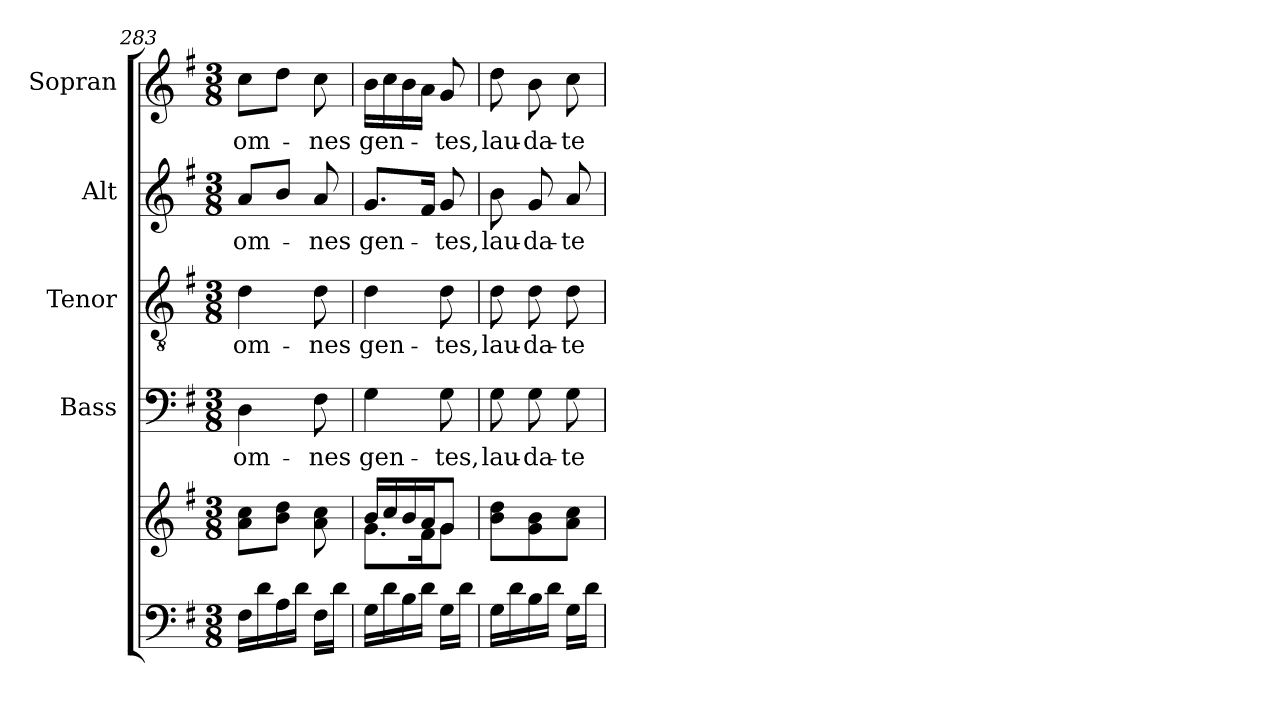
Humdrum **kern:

**kern	**kern	**kern	**text	**kern	**text	**kern	**text	**kern	**text
*part5	*part5	*part4	*part4	*part3	*part3	*part2	*part2	*part1	*part1
*staff6	*staff5	*staff4	*staff4	*staff3	*staff3	*staff2	*staff2	*staff1	*staff1
*	*	*I"Bass	*	*I"Tenor	*	*I"Alt	*	*I"Sopran	*
*	*	*I'B.	*	*I'T.	*	*I'A.	*	*I'S.	*
*clefF4	*clefG2	*clefF4	*	*clefGv2	*	*clefG2	*	*clefG2	*
*k[f#]	*k[f#]	*k[f#]	*	*k[f#]	*	*k[f#]	*	*k[f#]	*
*G:	*G:	*G:	*	*G:	*	*G:	*	*G:	*
*M3/8	*M3/8	*M3/8	*	*M3/8	*	*M3/8	*	*M3/8	*
=283	=283	=283	=283	=283	=283	=283	=283	=283	=283
!	!	!	!LO:LY:b	!	!LO:LY:b	!	!LO:LY:b	!	!LO:LY:b
16F#\LL	8a\ 8cc\L	4D\	om-	4d\	om-	8a/L	om-	8cc\L	om-
16d\	.	.	.	.	.	.	.	.	.
16A\	8b\ 8dd\J	.	.	.	.	8b/J	.	8dd\J	.
16d\JJ	.	.	.	.	.	.	.	.	.
!	!	!	!LO:LY:b	!	!LO:LY:b	!	!LO:LY:b	!	!LO:LY:b
16F#\LL	8a\ 8cc\	8F#\	-nes	8d\	-nes	8a/	-nes	8cc\	-nes
16d\JJ	.	.	.	.	.	.	.	.	.
=284	=284	=284	=284	=284	=284	=284	=284	=284	=284
*	*^	*	*	*	*	*	*	*	*
!	!	!	!	!LO:LY:b	!	!LO:LY:b	!	!LO:LY:b	!	!LO:LY:b
16G\LL	16b/LL	8.g\L	4G\	gen-	4d\	gen-	8.g/L	gen-	16b\LL	gen-
16d\	16cc/	.	.	.	.	.	.	.	16cc\	.
16B\	16b/	.	.	.	.	.	.	.	16b\	.
16d\JJ	16a/J	16f#\k	.	.	.	.	16f#/Jk	.	16a\JJ	.
!	!	!	!	!LO:LY:b	!	!LO:LY:b	!	!LO:LY:b	!	!LO:LY:b
16G\LL	8g/J	8g\J	8G\	-tes,	8d\	-tes,	8g/	-tes,	8g/	-tes,
16d\JJ	.	.	.	.	.	.	.	.	.	.
*	*v	*v	*	*	*	*	*	*	*	*
=285	=285	=285	=285	=285	=285	=285	=285	=285	=285
!	!	!	!LO:LY:b	!	!LO:LY:b	!	!LO:LY:b	!	!LO:LY:b
16G\LL	8b\ 8dd\L	8G\	lau-	8d\	lau-	8b\	lau-	8dd\	lau-
16d\	.	.	.	.	.	.	.	.	.
!	!	!	!LO:LY:b	!	!LO:LY:b	!	!LO:LY:b	!	!LO:LY:b
16B\	8g\ 8b\	8G\	-da-	8d\	-da-	8g/	-da-	8b\	-da-
16d\JJ	.	.	.	.	.	.	.	.	.
!	!	!	!LO:LY:b	!	!LO:LY:b	!	!LO:LY:b	!	!LO:LY:b
16G\LL	8a\ 8cc\J	8G\	-te	8d\	-te	8a/	-te	8cc\	-te
16d\JJ	.	.	.	.	.	.	.	.	.
=	=	=	=	=	=	=	=	=	=
*-	*-	*-	*-	*-	*-	*-	*-	*-	*-
